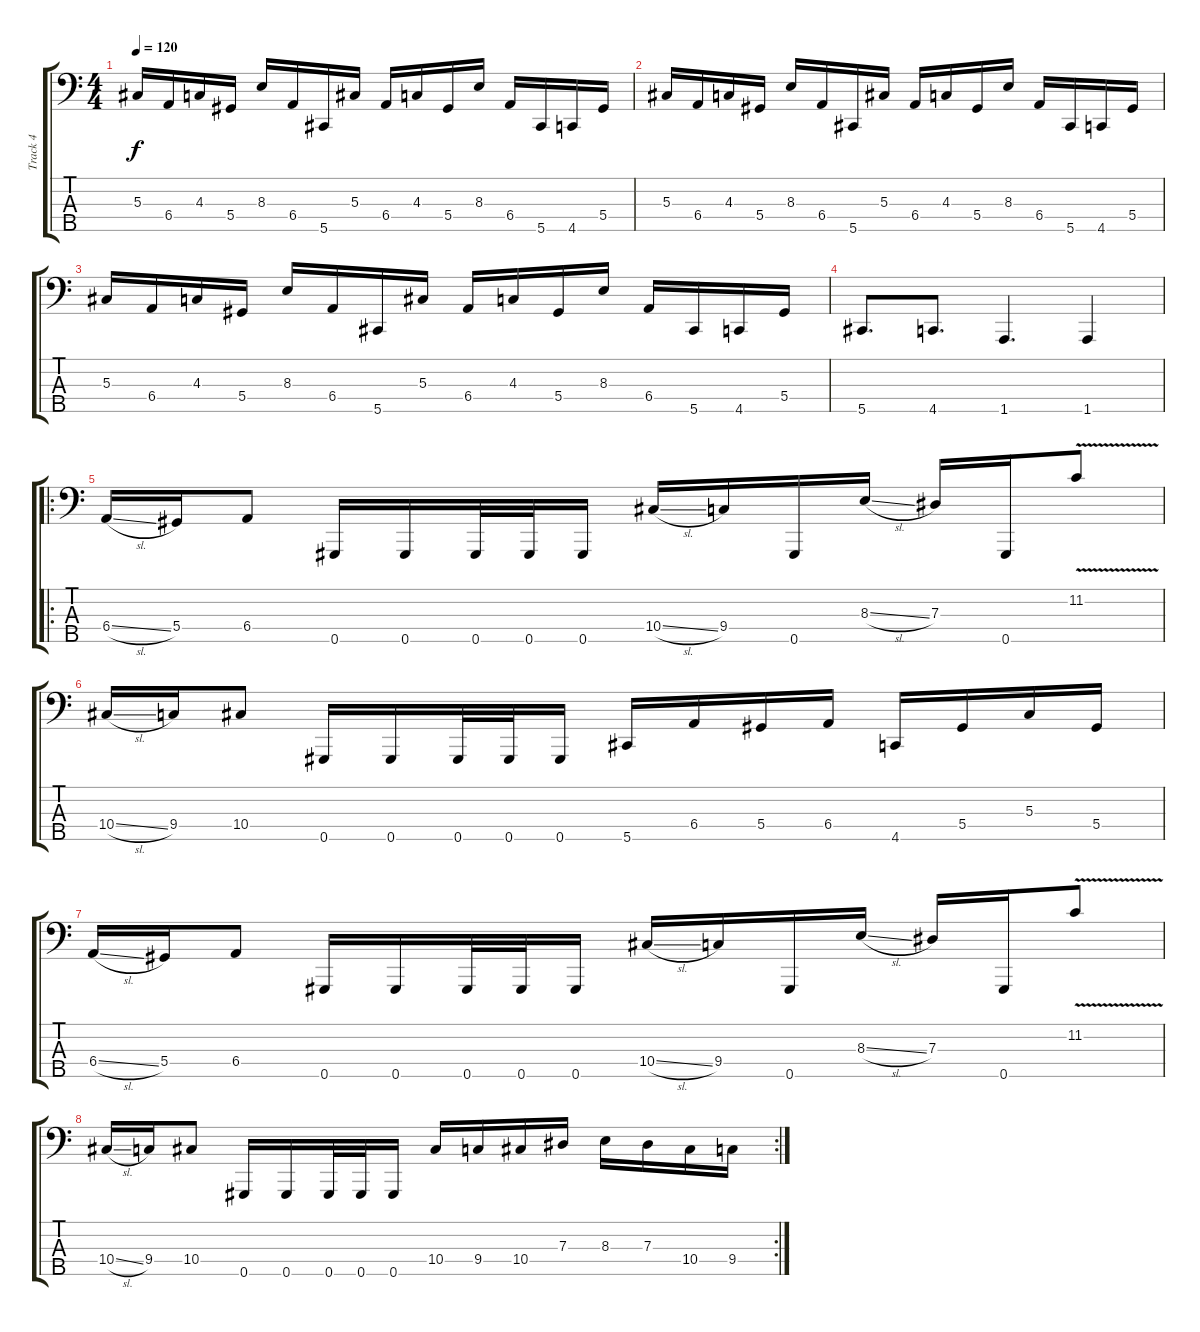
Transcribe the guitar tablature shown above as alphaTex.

\track ("Track 4" "Track 4") {instrument electricbassfinger}
\staff {score tabs}
\tuning (Gb2 Db2 Ab1 Eb1 Ab0) {hide}
\ts (4 4)
\tempo 120
\clef f4
\ks c
5.3.16{dy f} 6.4.16 4.3.16 5.4.16 8.3.16 6.4.16 5.5.16 5.3.16 6.4.16 4.3.16 5.4.16 8.3.16 6.4.16 5.5.16 4.5.16 5.4.16 |
5.3.16 6.4.16 4.3.16 5.4.16 8.3.16 6.4.16 5.5.16 5.3.16 6.4.16 4.3.16 5.4.16 8.3.16 6.4.16 5.5.16 4.5.16 5.4.16 |
5.3.16 6.4.16 4.3.16 5.4.16 8.3.16 6.4.16 5.5.16 5.3.16 6.4.16 4.3.16 5.4.16 8.3.16 6.4.16 5.5.16 4.5.16 5.4.16 |
5.5.8{d} 4.5.8{d} 1.5.4{d} 1.5.4 |
\ro
6.4{sl}.16 5.4.16 6.4.8 0.5.16 0.5.16 0.5.32 0.5.32 0.5.16 10.4{sl}.16 9.4.16 0.5.16 8.3{sl}.16 7.3.16 0.5.16 11.2{v}.8 |
10.4{sl}.16 9.4.16 10.4.8 0.5.16 0.5.16 0.5.32 0.5.32 0.5.16 5.5.16 6.4.16 5.4.16 6.4.16 4.5.16 5.4.16 5.3.16 5.4.16 |
6.4{sl}.16 5.4.16 6.4.8 0.5.16 0.5.16 0.5.32 0.5.32 0.5.16 10.4{sl}.16 9.4.16 0.5.16 8.3{sl}.16 7.3.16 0.5.16 11.2{v}.8 |
\rc 2
10.4{sl}.16 9.4.16 10.4.8 0.5.16 0.5.16 0.5.32 0.5.32 0.5.16 10.4.16 9.4.16 10.4.16 7.3.16 8.3.16 7.3.16 10.4.16 9.4.16
